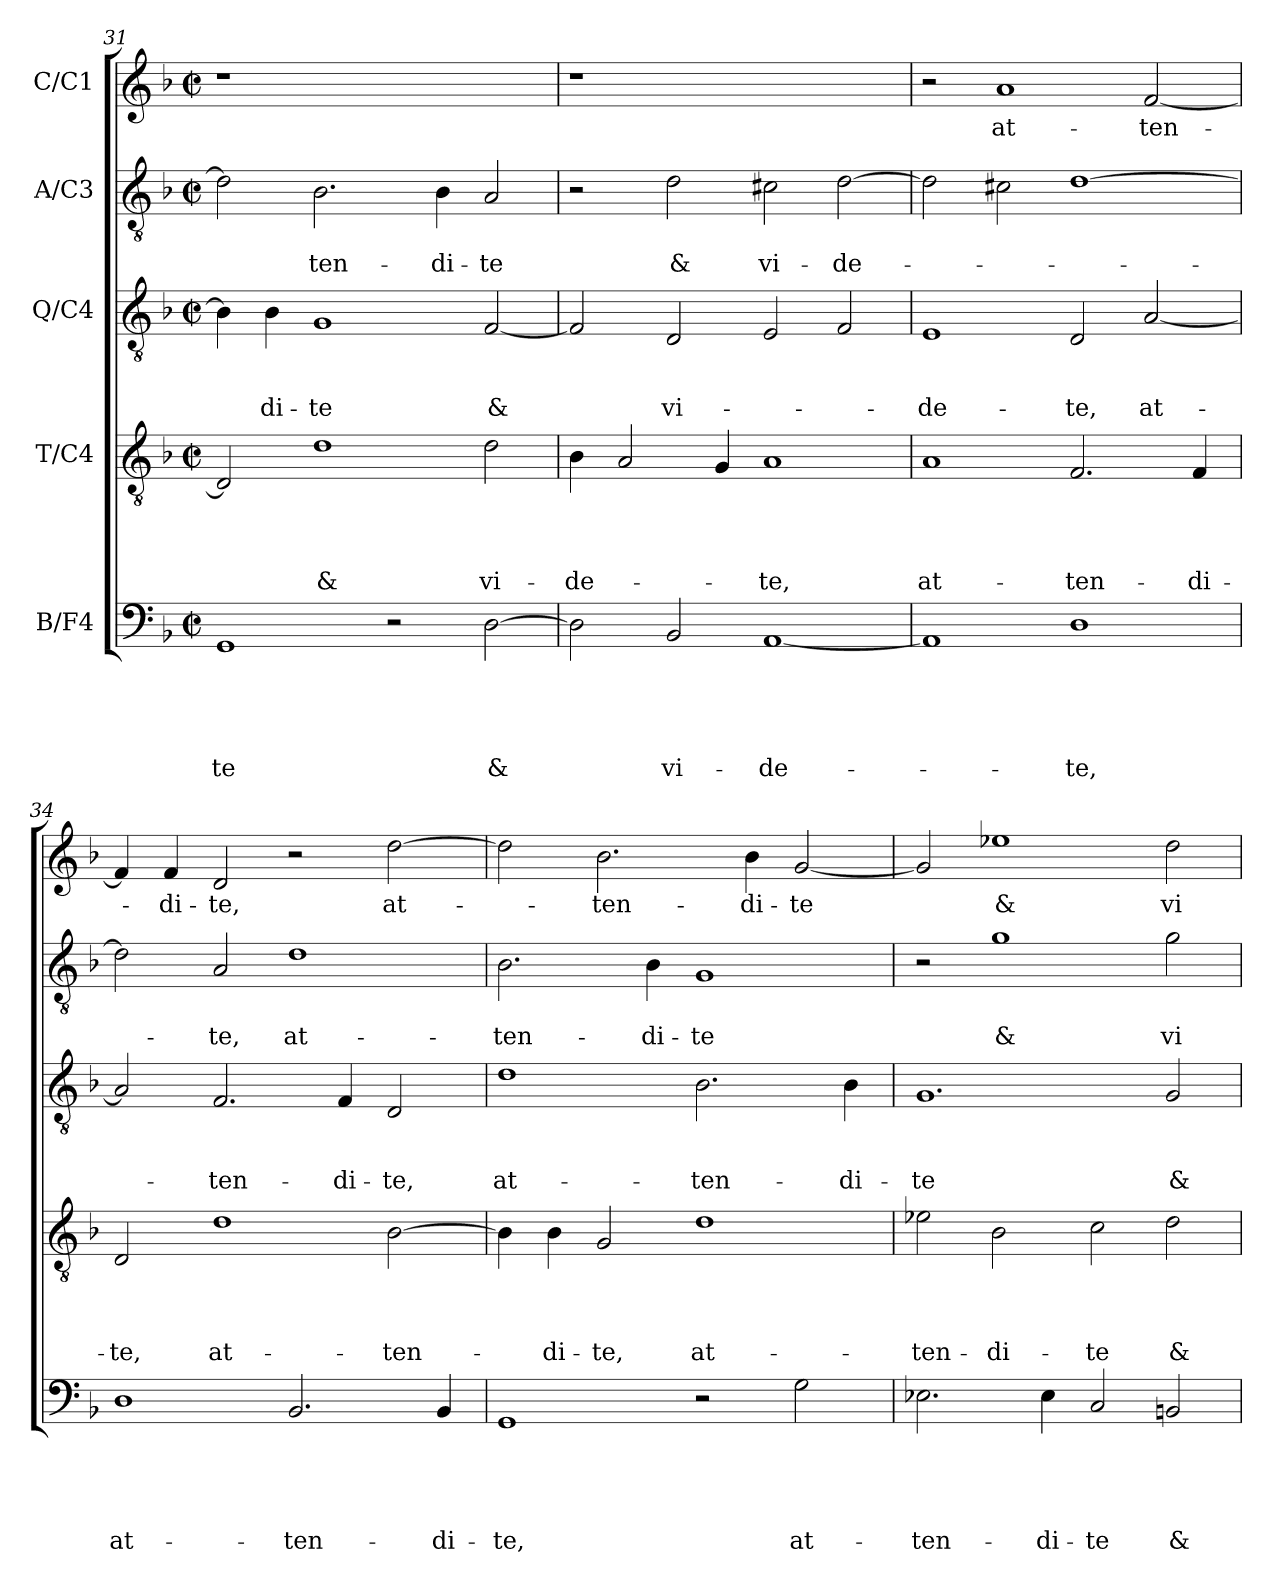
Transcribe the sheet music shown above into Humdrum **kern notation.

**kern	**text	**text	**text	**text	**text	**kern	**text	**text	**text	**text	**kern	**text	**text	**text	**kern	**text	**text	**kern	**text
*part5	*part5	*part5	*part5	*part5	*part5	*part4	*part4	*part4	*part4	*part4	*part3	*part3	*part3	*part3	*part2	*part2	*part2	*part1	*part1
*staff5	*staff5	*staff5	*staff5	*staff5	*staff5	*staff4	*staff4	*staff4	*staff4	*staff4	*staff3	*staff3	*staff3	*staff3	*staff2	*staff2	*staff2	*staff1	*staff1
*I"B/F4	*	*	*	*	*	*I"T/C4	*	*	*	*	*I"Q/C4	*	*	*	*I"A/C3	*	*	*I"C/C1	*
!!LO:LB:g=z
*clefF4	*	*	*	*	*	*clefGv2	*	*	*	*	*clefGv2	*	*	*	*clefGv2	*	*	*clefG2	*
*k[b-]	*	*	*	*	*	*k[b-]	*	*	*	*	*k[b-]	*	*	*	*k[b-]	*	*	*k[b-]	*
*F:	*	*	*	*	*	*F:	*	*	*	*	*F:	*	*	*	*F:	*	*	*F:	*
*M2/2	*	*	*	*	*	*M2/2	*	*	*	*	*M2/2	*	*	*	*M2/2	*	*	*M2/2	*
*met(c|)	*	*	*	*	*	*met(c|)	*	*	*	*	*met(c|)	*	*	*	*met(c|)	*	*	*met(c|)	*
=31	=31	=31	=31	=31	=31	=31	=31	=31	=31	=31	=31	=31	=31	=31	=31	=31	=31	=31	=31
1GG	.	.	.	.	-te	2D/]	.	.	.	.	4B-\]	.	.	.	2d\]	.	.	1r	.
.	.	.	.	.	.	.	.	.	.	.	4B-\	.	.	-di-	.	.	.	.	.
.	.	.	.	.	.	1d	.	.	.	&	1G	.	.	-te	2.B-\	.	-ten-	.	.
2r	.	.	.	.	.	.	.	.	.	.	.	.	.	.	.	.	.	1ryy	.
.	.	.	.	.	.	.	.	.	.	.	.	.	.	.	4B-\	.	-di-	.	.
[2D\	.	.	.	.	&	2d\	.	.	.	vi-	[2F/	.	.	&	2A/	.	-te	.	.
=32	=32	=32	=32	=32	=32	=32	=32	=32	=32	=32	=32	=32	=32	=32	=32	=32	=32	=32	=32
2D\]	.	.	.	.	.	4B-\	.	.	.	-de-	2F/]	.	.	.	2r	.	.	1r	.
.	.	.	.	.	.	2A/	.	.	.	.	.	.	.	.	.	.	.	.	.
2BB-/	.	.	.	.	vi-	.	.	.	.	.	2D/	.	.	vi-	2d\	.	&	.	.
.	.	.	.	.	.	4G/	.	.	.	.	.	.	.	.	.	.	.	.	.
[1AA	.	.	.	.	-de-	1A	.	.	.	-te,	2E/	.	.	.	2c#X\	.	vi-	1ryy	.
.	.	.	.	.	.	.	.	.	.	.	2F/	.	.	.	[2d\	.	-de-	.	.
=33	=33	=33	=33	=33	=33	=33	=33	=33	=33	=33	=33	=33	=33	=33	=33	=33	=33	=33	=33
1AA]	.	.	.	.	.	1A	.	.	.	at-	1E	.	.	-de-	2d\]	.	.	2r	.
.	.	.	.	.	.	.	.	.	.	.	.	.	.	.	2c#X\	.	.	1a	at-
1D	.	.	.	.	-te,	2.F/	.	.	.	-ten-	2D/	.	.	-te,	[1d	.	.	.	.
.	.	.	.	.	.	.	.	.	.	.	[2A/	.	.	at-	.	.	.	[2f/	-ten-
.	.	.	.	.	.	4F/	.	.	.	-di-	.	.	.	.	.	.	.	.	.
=34	=34	=34	=34	=34	=34	=34	=34	=34	=34	=34	=34	=34	=34	=34	=34	=34	=34	=34	=34
1D	.	.	.	.	at-	2D/	.	.	.	-te,	2A/]	.	.	.	2d\]	.	.	4f/]	.
.	.	.	.	.	.	.	.	.	.	.	.	.	.	.	.	.	.	4f/	-di-
.	.	.	.	.	.	1d	.	.	.	at-	2.F/	.	.	-ten-	2A/	.	-te,	2d/	-te,
2.BB-/	.	.	.	.	-ten-	.	.	.	.	.	.	.	.	.	1d	.	at-	2r	.
.	.	.	.	.	.	.	.	.	.	.	4F/	.	.	-di-	.	.	.	.	.
.	.	.	.	.	.	[2B-\	.	.	.	-ten-	2D/	.	.	-te,	.	.	.	[2dd\	at-
4BB-/	.	.	.	.	-di-	.	.	.	.	.	.	.	.	.	.	.	.	.	.
=35	=35	=35	=35	=35	=35	=35	=35	=35	=35	=35	=35	=35	=35	=35	=35	=35	=35	=35	=35
1GG	.	.	.	.	-te,	4B-\]	.	.	.	.	1d	.	.	at-	2.B-\	.	-ten-	2dd\]	.
.	.	.	.	.	.	4B-\	.	.	.	-di-	.	.	.	.	.	.	.	.	.
.	.	.	.	.	.	2G/	.	.	.	-te,	.	.	.	.	.	.	.	2.b-\	-ten-
.	.	.	.	.	.	.	.	.	.	.	.	.	.	.	4B-\	.	-di-	.	.
2r	.	.	.	.	.	1d	.	.	.	at-	2.B-\	.	.	-ten-	1G	.	-te	.	.
.	.	.	.	.	.	.	.	.	.	.	.	.	.	.	.	.	.	4b-\	-di-
2G\	.	.	.	.	at-	.	.	.	.	.	.	.	.	.	.	.	.	[2g/	-te
.	.	.	.	.	.	.	.	.	.	.	4B-\	.	.	-di-	.	.	.	.	.
!!LO:LB:g=z
=36	=36	=36	=36	=36	=36	=36	=36	=36	=36	=36	=36	=36	=36	=36	=36	=36	=36	=36	=36
2.E-X\	.	.	.	.	-ten-	2e-X\	.	.	.	-ten-	1.G	.	.	-te	2r	.	.	2g/]	.
.	.	.	.	.	.	2B-\	.	.	.	-di-	.	.	.	.	1g	.	&	1ee-X	&
4E-\	.	.	.	.	-di-	.	.	.	.	.	.	.	.	.	.	.	.	.	.
2C/	.	.	.	.	-te	2c\	.	.	.	-te	.	.	.	.	.	.	.	.	.
2BBn/	.	.	.	.	&	2d\	.	.	.	&	2G/	.	.	&	2g\	.	vi-	2dd\	vi-
=	=	=	=	=	=	=	=	=	=	=	=	=	=	=	=	=	=	=	=
*-	*-	*-	*-	*-	*-	*-	*-	*-	*-	*-	*-	*-	*-	*-	*-	*-	*-	*-	*-
